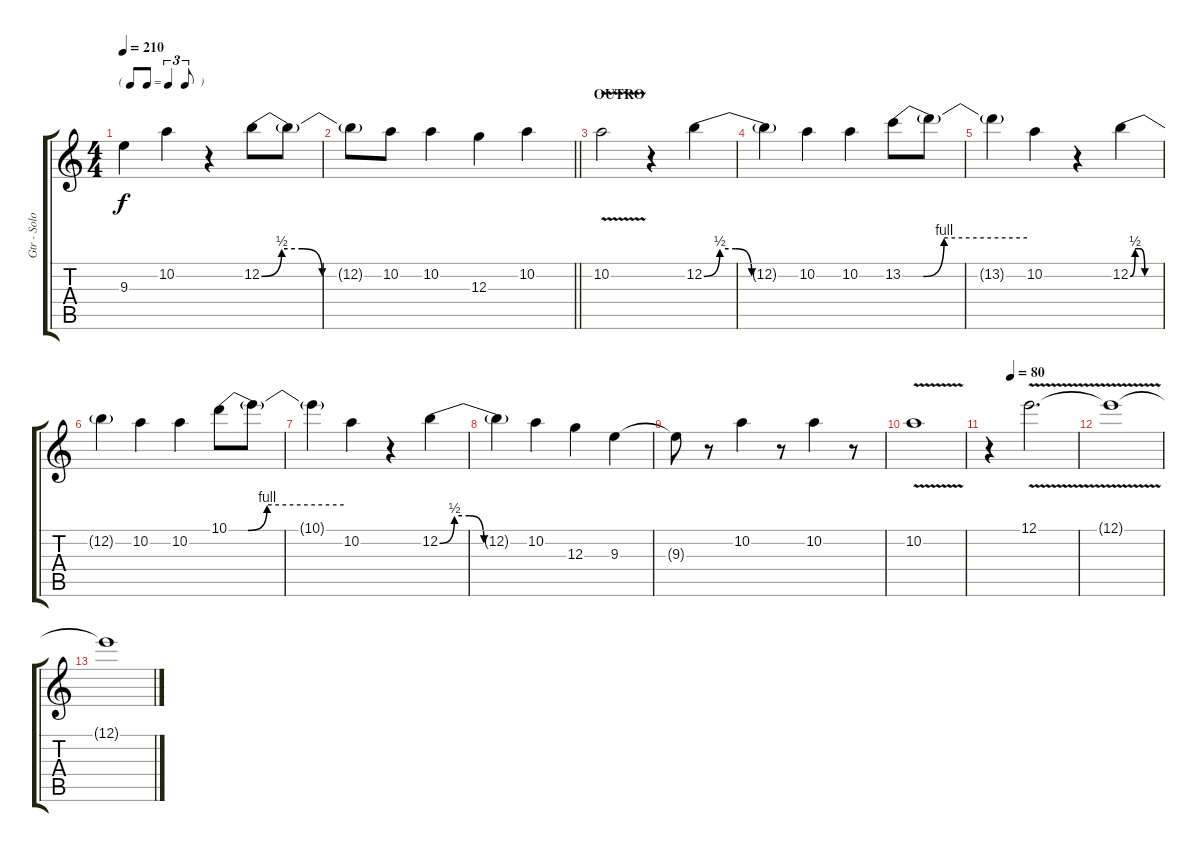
\track ("Gtr - Solo" "Gtr - Solo") {instrument overdrivenguitar}
\staff {score tabs}
\tuning (E4 B3 G3 D3 A2 E2) {hide}
\ts (4 4)
\tf triplet8th
\tempo 210
\clef g2
\ks c
9.3{t}.4{dy f} 10.2.4 r.4 12.2{be (custom 0 0 10 2 20 2 30 0 60 0)}.8 12.2{t}.8 |
\barLineRight lightlight
12.2{t}.8 10.2.8 10.2.4 12.3.4 10.2.4 |
\section ("" "OUTRO")
10.2{v}.2 r.4 12.2{be (custom 0 0 10 2 20 2 30 0 60 0)}.4 |
12.2{t}.4 10.2.4 10.2.4 13.2{be (custom 0 0 10 0 20 4 60 4)}.8 13.2{t}.8 |
13.2{t}.4 10.2.4 r.4 12.2{be (custom 0 0 10 2 20 2 30 0 60 0)}.4 |
12.2{t}.4 10.2.4 10.2.4 10.1{be (custom 0 0 10 0 20 4 60 4)}.8 10.1{t}.8 |
10.1{t}.4 10.2.4 r.4 12.2{be (custom 0 0 10 2 20 2 30 0 60 0)}.4 |
12.2{t}.4 10.2.4 12.3.4 9.3.4 |
9.3{t}.8 r.8 10.2.4 r.8 10.2.4 r.8 |
10.2{v}.1 |
\tempo (80 0.25)
r.4 12.1{v}.2{d} |
12.1{t}.1 |
12.1{t}.1
